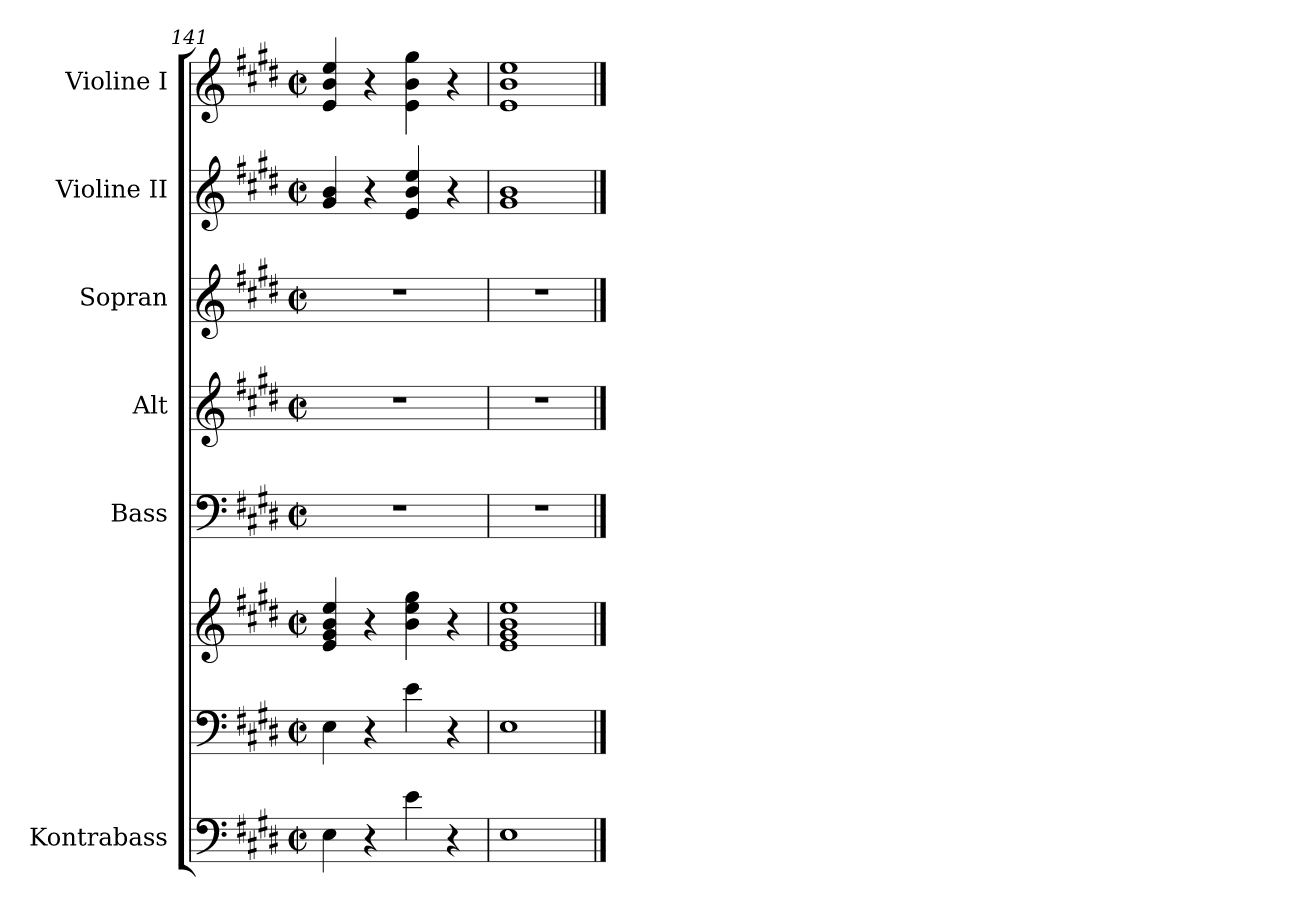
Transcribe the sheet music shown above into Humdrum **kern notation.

**kern	**kern	**kern	**kern	**kern	**kern	**kern	**kern
*part7	*part6	*part6	*part5	*part4	*part3	*part2	*part1
*staff8	*staff7	*staff6	*staff5	*staff4	*staff3	*staff2	*staff1
*I"Kontrabass	*	*	*I"Bass	*I"Alt	*I"Sopran	*I"Violine II	*I"Violine I
*I'Kb.	*	*	*I'B.	*I'A.	*I'S.	*I'Vl. II	*I'Vl. I
*clefF4	*clefF4	*clefG2	*clefF4	*clefG2	*clefG2	*clefG2	*clefG2
*ITrd7c12	*	*	*	*	*	*	*
*k[f#c#g#d#]	*k[f#c#g#d#]	*k[f#c#g#d#]	*k[f#c#g#d#]	*k[f#c#g#d#]	*k[f#c#g#d#]	*k[f#c#g#d#]	*k[f#c#g#d#]
*E:	*E:	*E:	*E:	*E:	*E:	*E:	*E:
*M2/2	*M2/2	*M2/2	*M2/2	*M2/2	*M2/2	*M2/2	*M2/2
*met(c|)	*met(c|)	*met(c|)	*met(c|)	*met(c|)	*met(c|)	*met(c|)	*met(c|)
=141	=141	=141	=141	=141	=141	=141	=141
4EE\	4E\	4e/ 4g#/ 4b/ 4ee/	1r	1r	1r	4g#/ 4b/	4e/ 4b/ 4ee/
4r	4r	4r	.	.	.	4r	4r
4E\	4e\	4b\ 4ee\ 4gg#\	.	.	.	4e/ 4b/ 4ee/	4e\ 4b\ 4gg#\
4r	4r	4r	.	.	.	4r	4r
=142	=142	=142	=142	=142	=142	=142	=142
1EE	1E	1e 1g# 1b 1ee	1r	1r	1r	1g# 1b	1e 1b 1ee
==	==	==	==	==	==	==	==
*-	*-	*-	*-	*-	*-	*-	*-
